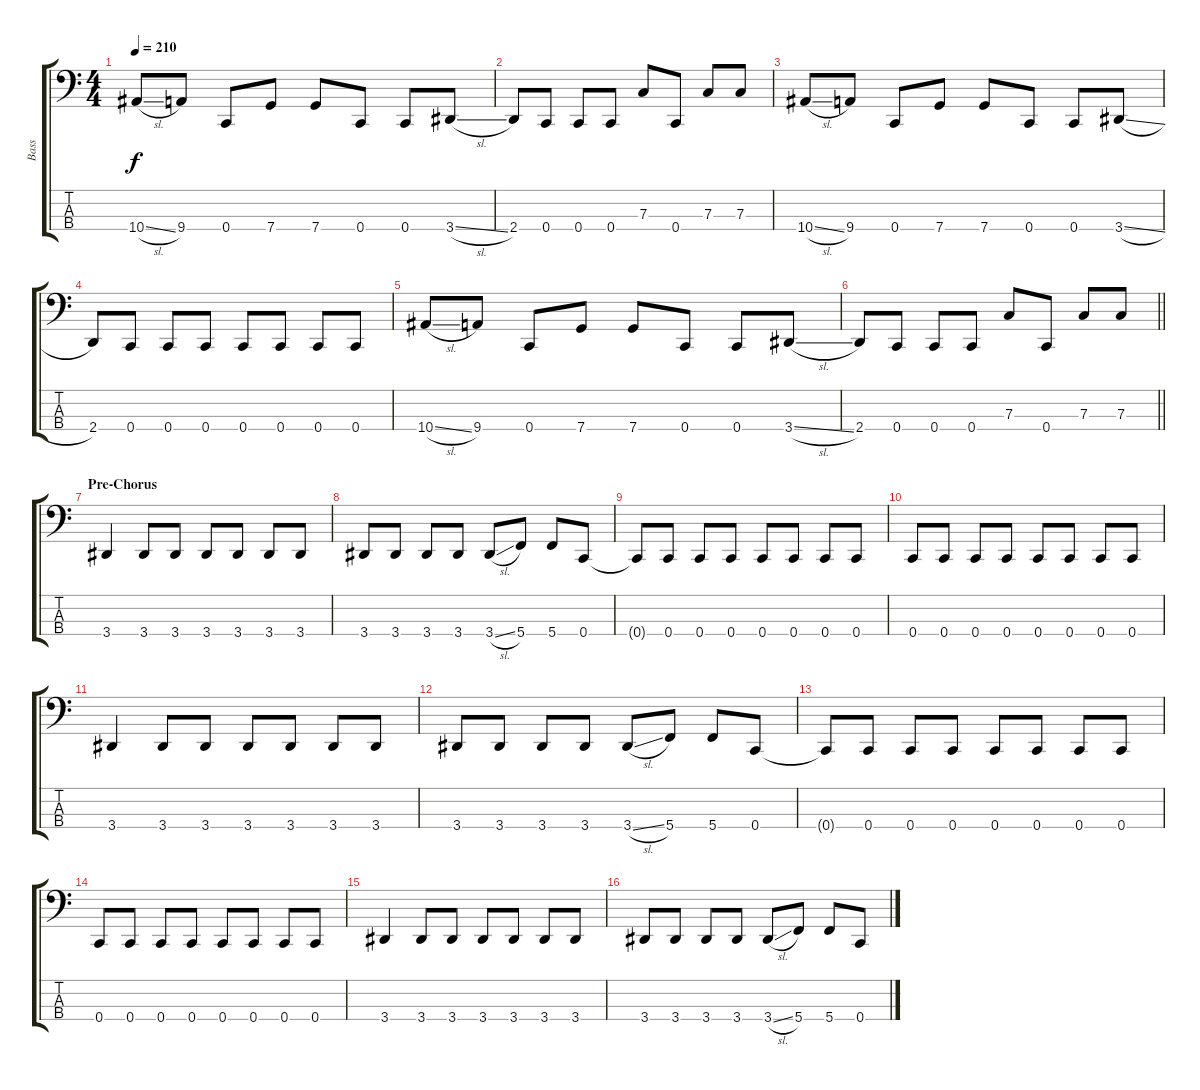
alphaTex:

\track ("Bass" "Bass") {instrument electricbassfinger}
\staff {score tabs}
\tuning (Eb2 Bb1 F1 C1) {hide}
\ts (4 4)
\tempo 210
\clef f4
\ks c
10.4{sl}.8{dy f} 9.4.8 0.4.8 7.4.8 7.4.8 0.4.8 0.4.8 3.4{sl}.8 |
2.4.8 0.4.8 0.4.8 0.4.8 7.3.8 0.4.8 7.3.8 7.3.8 |
10.4{sl}.8 9.4.8 0.4.8 7.4.8 7.4.8 0.4.8 0.4.8 3.4{sl}.8 |
2.4.8 0.4.8 0.4.8 0.4.8 0.4.8 0.4.8 0.4.8 0.4.8 |
10.4{sl}.8 9.4.8 0.4.8 7.4.8 7.4.8 0.4.8 0.4.8 3.4{sl}.8 |
\barLineRight lightlight
2.4.8 0.4.8 0.4.8 0.4.8 7.3.8 0.4.8 7.3.8 7.3.8 |
\section ("" "Pre-Chorus")
3.4.4 3.4.8 3.4.8 3.4.8 3.4.8 3.4.8 3.4.8 |
3.4.8 3.4.8 3.4.8 3.4.8 3.4{sl}.8 5.4.8 5.4.8 0.4.8 |
0.4{t}.8 0.4.8 0.4.8 0.4.8 0.4.8 0.4.8 0.4.8 0.4.8 |
0.4.8 0.4.8 0.4.8 0.4.8 0.4.8 0.4.8 0.4.8 0.4.8 |
3.4.4 3.4.8 3.4.8 3.4.8 3.4.8 3.4.8 3.4.8 |
3.4.8 3.4.8 3.4.8 3.4.8 3.4{sl}.8 5.4.8 5.4.8 0.4.8 |
0.4{t}.8 0.4.8 0.4.8 0.4.8 0.4.8 0.4.8 0.4.8 0.4.8 |
0.4.8 0.4.8 0.4.8 0.4.8 0.4.8 0.4.8 0.4.8 0.4.8 |
3.4.4 3.4.8 3.4.8 3.4.8 3.4.8 3.4.8 3.4.8 |
3.4.8 3.4.8 3.4.8 3.4.8 3.4{sl}.8 5.4.8 5.4.8 0.4.8
